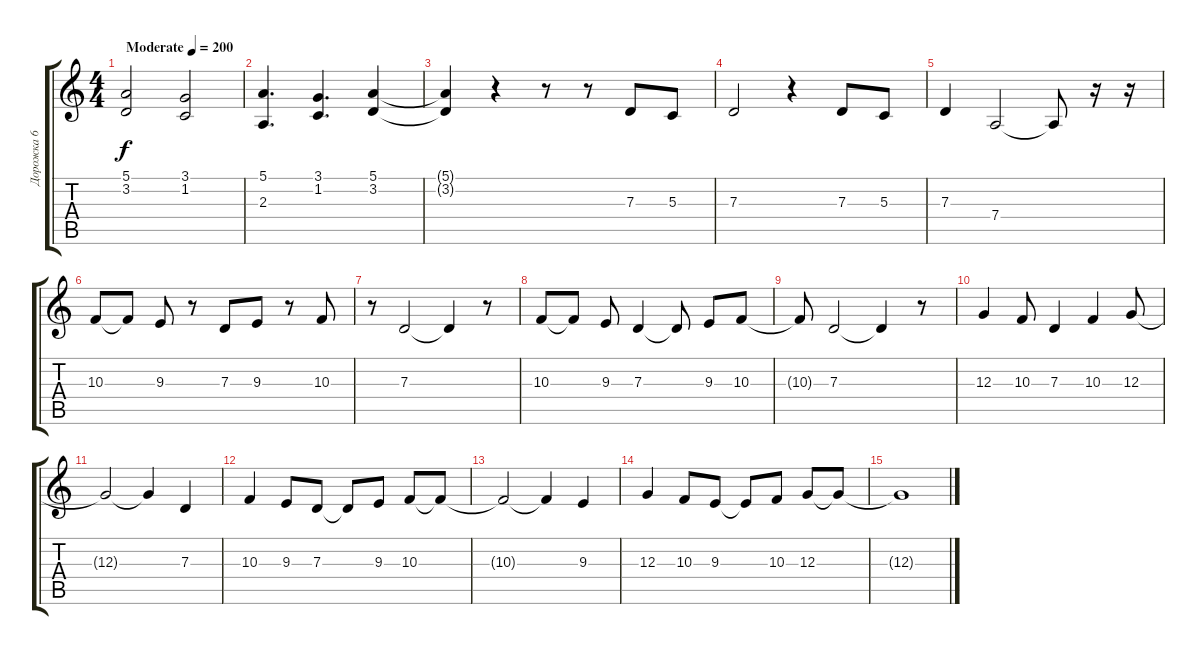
\track ("Дорожка 6" "Дорожка 6") {instrument lead2sawtooth}
\staff {score tabs}
\tuning (E4 B3 G3 D3 A2 D2) {hide}
\ts (4 4)
\tempo (200 "Moderate")
\clef g2
\ks c
(5.1 3.2).2{dy f instrument lead2sawtooth} (3.1 1.2).2 |
(5.1 2.3).4{d} (3.1 1.2).4{d} (5.1 3.2).4 |
(5.1{t} 3.2{t}).4 r.4 r.8 r.8 7.3.8 5.3.8 |
7.3.2 r.4 7.3.8 5.3.8 |
7.3.4 7.4.2 7.4{t}.8 r.16 r.16 |
10.3.8 10.3{t}.8 9.3.8 r.8 7.3.8 9.3.8 r.8 10.3.8 |
r.8 7.3.2 7.3{t}.4 r.8 |
10.3.8 10.3{t}.8 9.3.8 7.3.4 7.3{t}.8 9.3.8 10.3.8 |
10.3{t}.8 7.3.2 7.3{t}.4 r.8 |
12.3.4 10.3.8 7.3.4 10.3.4 12.3.8 |
12.3{t}.2 12.3{t}.4 7.3.4 |
10.3.4 9.3.8 7.3.8 7.3{t}.8 9.3.8 10.3.8 10.3{t}.8 |
10.3{t}.2 10.3{t}.4 9.3.4 |
12.3.4 10.3.8 9.3.8 9.3{t}.8 10.3.8 12.3.8 12.3{t}.8 |
12.3{t}.1
